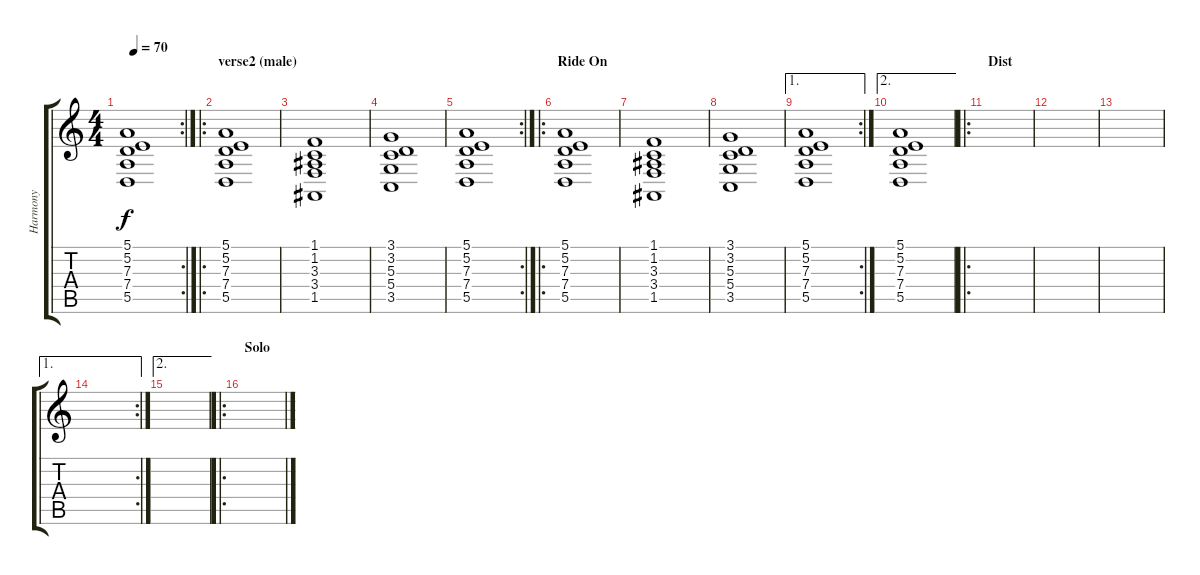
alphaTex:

\track ("Harmony" "Harmony") {instrument synthstrings2}
\staff {score tabs}
\tuning (E4 B3 G3 D3 A2 E2) {hide}
\rc 2
\ts (4 4)
\tempo 70
\clef g2
\ks c
(5.1 5.2 7.3 7.4 5.5).1{dy f} |
\ro
\section ("" "verse2 (male)")
(5.1 5.2 7.3 7.4 5.5).1 |
(1.1 1.2 3.3 3.4 1.5).1 |
(3.1 3.2 5.3 5.4 3.5).1 |
\rc 2
(5.1 5.2 7.3 7.4 5.5).1 |
\ro
\section ("" "Ride On")
(5.1 5.2 7.3 7.4 5.5).1 |
(1.1 1.2 3.3 3.4 1.5).1 |
(3.1 3.2 5.3 5.4 3.5).1 |
\ae 1
\rc 2
(5.1 5.2 7.3 7.4 5.5).1 |
\ae 2
(5.1 5.2 7.3 7.4 5.5).1 |
\ro
\section ("" "Dist")
|
|
|
\ae 1
\rc 2
|
\ae 2
|
\ro
\section ("" "Solo")
